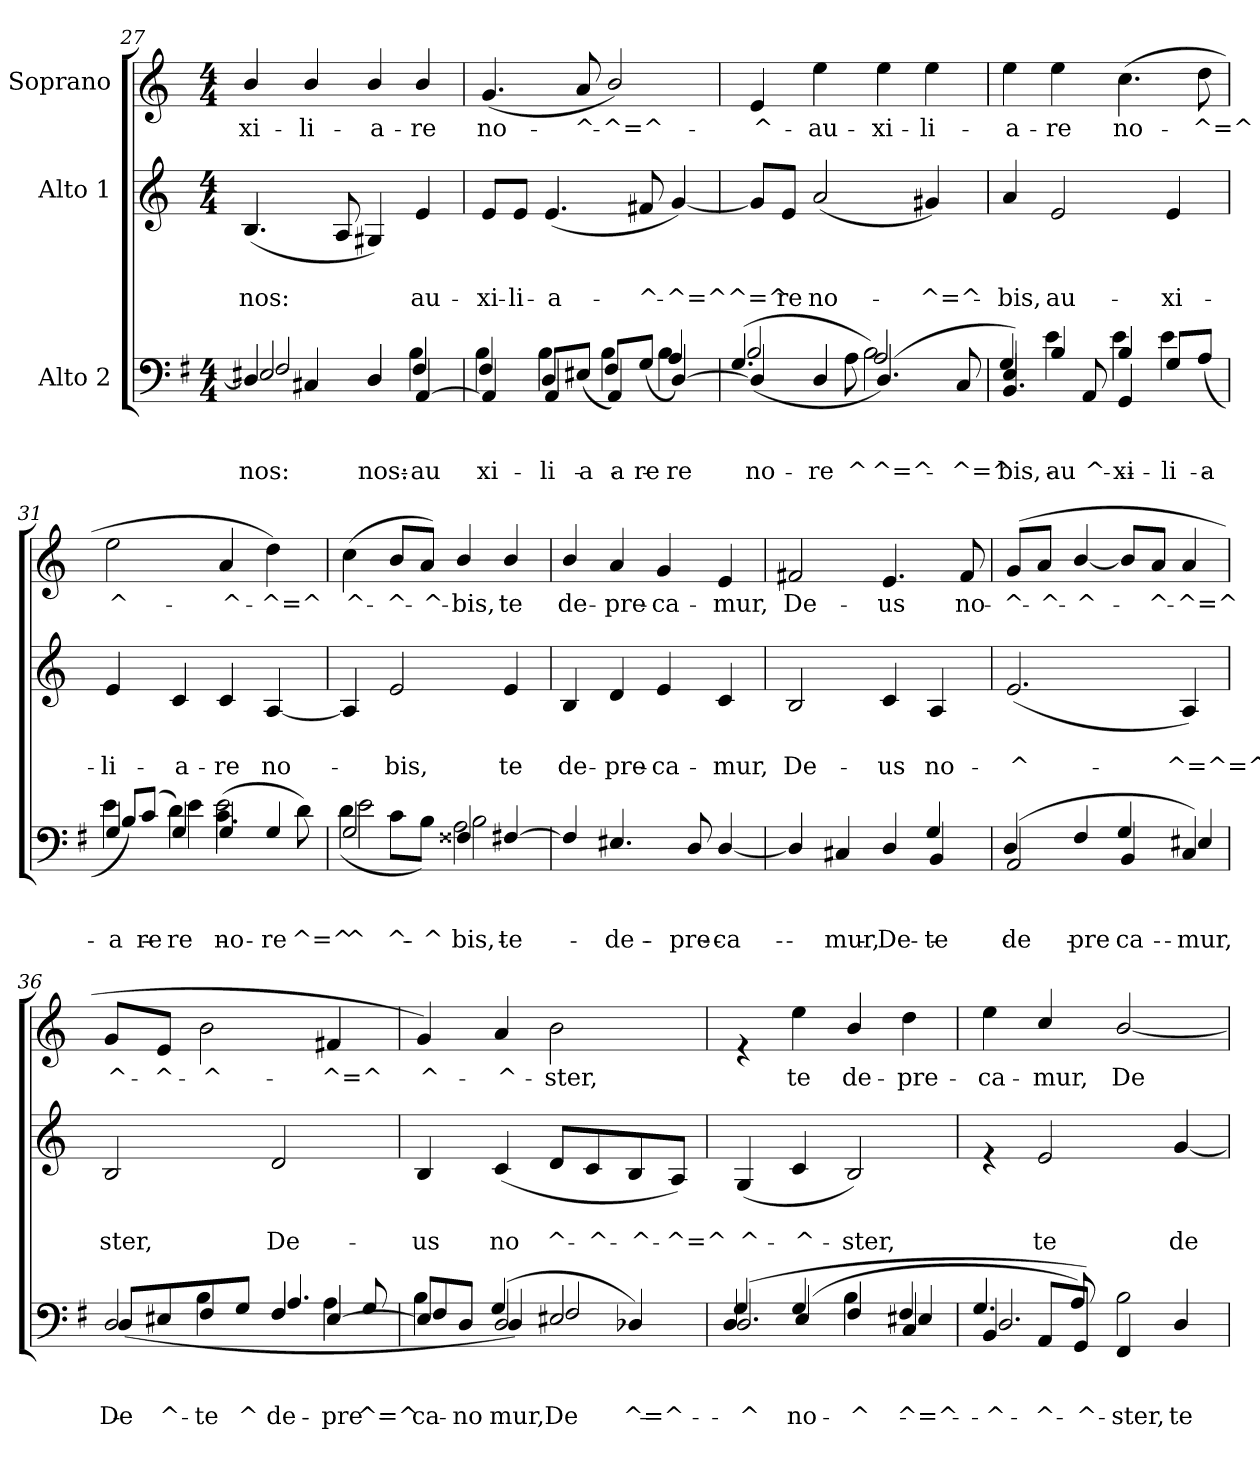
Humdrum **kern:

**kern	**text	**text	**text	**kern	**text	**text	**kern	**text
*part3	*part3	*part3	*part3	*part2	*part2	*part2	*part1	*part1
*staff3	*staff3	*staff3	*staff3	*staff2	*staff2	*staff2	*staff1	*staff1
*I"Alto 2	*	*	*	*I"Alto 1	*	*	*I"Soprano	*
*clefF4	*	*	*	*clefG2	*	*	*clefG2	*
*ITrd4c7	*	*	*	*	*	*	*	*
*k[]	*	*	*	*k[]	*	*	*k[]	*
*C:	*	*	*	*C:	*	*	*C:	*
*M4/4	*	*	*	*M4/4	*	*	*M4/4	*
=27	=27	=27	=27	=27	=27	=27	=27	=27
*^	*	*	*	*	*	*	*	*
*	*^	*	*	*	*	*	*	*	*
!	!	!	!	!	!LO:LY:b	!	!	!LO:LY:b	!	!LO:LY:b
4GG/]	2AA#X/	2BB/	.	.	nos:	(<4.B/	.	nos:	4b/	xi-
!	!	!	!	!	!	!	!	!	!	!LO:LY:b
4FF#X/	.	.	.	.	.	.	.	.	4b/	-li-
.	.	.	.	.	.	8A/	.	.	.	.
!	!	!	!	!	!LO:LY:b	!	!	!	!	!
!	!	!	!	!	!LO:LY:b	!	!	!	!	!LO:LY:b
4GG/	4GG/	4ryy	.	.	-nos:-	4G#X/)	.	.	4b/	-a-
!	!	!	!	!	!LO:LY:b	!	!	!	!	!
!	!	!	!	!	!LO:LY:b	!	!	!	!	!
!	!	!	!	!	!LO:LY:b	!	!	!LO:LY:b	!	!LO:LY:b
[<4DD/	4BB/	4E\	.	.	au	4e/	.	au-	4b/	-re
=28	=28	=28	=28	=28	=28	=28	=28	=28	=28	=28
!	!	!	!	!	!LO:LY:b	!	!	!	!	!
!	!	!	!	!	!LO:LY:b	!	!	!LO:LY:b	!	!LO:LY:b
4DD/]	4BB/	4E\	.	.	xi-	8e/L	.	-xi-	(<4.g/	no-
!	!	!	!	!	!	!	!	!LO:LY:b	!	!
.	.	.	.	.	.	8e/J	.	-li-	.	.
!	!	!	!	!	!LO:LY:b	!	!	!	!	!
!	!	!	!	!	!LO:LY:b	!	!	!	!	!
!	!	!	!	!	!LO:LY:b	!	!	!LO:LY:b	!	!
4DD/	8GG/L	4E\	.	.	-li-	(<4.e/	.	-a-	.	.
!	!	!	!	!	!LO:LY:b	!	!	!	!	!LO:LY:b
.	(<8AA#X/J	.	.	.	-a-	.	.	.	8a/	-^-
!	!	!	!	!	!LO:LY:b	!	!	!	!	!
!	!	!	!	!	!LO:LY:b	!	!	!	!	!
!	!	!	!	!	!LO:LY:b	!	!	!	!	!LO:LY:b
4DD/	8BB/L)	4E\	.	.	-a-	.	.	.	2b/)	-^=^-
!	!	!	!	!	!LO:LY:b	!	!	!LO:LY:b	!	!
.	(<8C/J	.	.	.	-re	8f#X/	.	-^-	.	.
!	!	!	!	!	!LO:LY:b	!	!	!	!	!
!	!	!	!	!	!LO:LY:b	!	!	!LO:LY:b	!	!
[<4GG/	4D/)	4E\	.	.	-re	[<4g/)	.	-^=^^=^	.	.
!!LO:LB:g=z
=29	=29	=29	=29	=29	=29	=29	=29	=29	=29	=29
!	!	!	!	!	!LO:LY:b	!	!	!	!	!
!	!	!	!	!	!LO:LY:b	!	!	!	!	!LO:LY:b
4GG/]	(<2E/	(<4.C/	.	.	-no-	8g/L]	.	.	4e/	-^-
!	!	!	!	!	!	!	!	!LO:LY:b	!	!
.	.	.	.	.	.	8e/J	.	re	.	.
!	!	!	!	!	!LO:LY:b	!	!	!LO:LY:b	!	!LO:LY:b
4GG/	.	.	.	.	re	(<2a/	.	no-	4ee\	-au-
!	!	!	!	!	!LO:LY:b	!	!	!	!	!
.	.	8D\	.	.	-^-	.	.	.	.	.
!	!	!	!	!	!LO:LY:b	!	!	!	!	!
!	!	!	!	!	!LO:LY:b	!	!	!	!	!
!	!	!	!	!	!LO:LY:b	!	!	!	!	!LO:LY:b
(<4.GG/	2D/)	2E\)	.	.	-^=^-	.	.	.	4ee\	-xi-
!	!	!	!	!	!	!	!	!LO:LY:b	!	!LO:LY:b
.	.	.	.	.	.	4g#X/)	.	-^=^-	4ee\	-li-
!	!	!	!	!	!LO:LY:b	!	!	!	!	!
8FF/	.	.	.	.	-^=^	.	.	.	.	.
=30	=30	=30	=30	=30	=30	=30	=30	=30	=30	=30
!	!	!	!	!	!LO:LY:b	!	!	!	!	!
!	!	!	!	!	!LO:LY:b	!	!	!	!	!
!	!	!	!	!	!LO:LY:b	!	!	!LO:LY:b	!	!LO:LY:b
4.EE/)	4C/	4AA/	.	.	bis,	4a/	.	-bis,	4ee\	-a-
!	!	!	!	!	!LO:LY:b	!	!	!	!	!
!	!	!	!	!	!LO:LY:b	!	!	!LO:LY:b	!	!LO:LY:b
.	4E/	4A\	.	.	au-	2e/	.	au-	4ee\	-re
!	!	!	!	!	!LO:LY:b	!	!	!	!	!
8DD/	.	.	.	.	-^-	.	.	.	.	.
!	!	!	!	!	!LO:LY:b	!	!	!	!	!
!	!	!	!	!	!LO:LY:b	!	!	!	!	!
!	!	!	!	!	!LO:LY:b	!	!	!	!	!LO:LY:b
4CC/	4E/	4A\	.	.	-xi-	.	.	.	(>4.cc\	no-
!	!	!	!	!	!LO:LY:b	!	!	!	!	!
!	!	!	!	!	!LO:LY:b	!	!	!	!	!
!	!	!	!	!	!LO:LY:b	!	!	!LO:LY:b	!	!
4C/	8C/L	4A\	.	.	-li-	4e/	.	-xi-	.	.
!	!	!	!	!	!LO:LY:b	!	!	!	!	!LO:LY:b
.	(<8D/J	.	.	.	-a	.	.	.	8dd\	-^=^
=31	=31	=31	=31	=31	=31	=31	=31	=31	=31	=31
!	!	!	!	!	!LO:LY:b	!	!	!	!	!
!	!	!	!	!	!LO:LY:b	!	!	!	!	!
!	!	!	!	!	!LO:LY:b	!	!	!LO:LY:b	!	!LO:LY:b
4C/	8E/L)	4A\	.	.	-a-	4e/	.	-li-	2ee\	^-
!	!	!	!	!	!LO:LY:b	!	!	!	!	!
.	(<8F/J	.	.	.	-re	.	.	.	.	.
!	!	!	!	!	!LO:LY:b	!	!	!	!	!
!	!	!	!	!	!LO:LY:b	!	!	!LO:LY:b	!	!
4C/	4G\)	4A\	.	.	-re	4c/	.	-a-	.	.
!	!	!	!	!	!LO:LY:b	!	!	!	!	!
!	!	!	!	!	!LO:LY:b	!	!	!	!	!
!	!	!	!	!	!LO:LY:b	!	!	!LO:LY:b	!	!LO:LY:b
4C/	2A\	(>4.F\	.	.	no-	4c/	.	-re	4a/	-^-
!	!	!	!	!	!LO:LY:b	!	!	!LO:LY:b	!	!LO:LY:b
4C/	.	.	.	.	-re	[<4A/	.	no-	4dd\)	-^=^
!	!	!	!	!	!LO:LY:b	!	!	!	!	!
.	.	8G\)	.	.	-^=^	.	.	.	.	.
!!LO:PB:g=z
=32	=32	=32	=32	=32	=32	=32	=32	=32	=32	=32
!	!	!	!	!	!LO:LY:b	!	!	!	!	!
!	!	!	!	!	!LO:LY:b	!	!	!	!	!
!	!	!	!	!	!LO:LY:b	!	!	!	!	!LO:LY:b
2C/	(>4G\	2A\	.	.	^-	4A/]	.	.	(>4cc\	^-
!	!	!	!	!	!LO:LY:b	!	!	!LO:LY:b	!	!LO:LY:b
.	8F\L	.	.	.	-^-	2e/	.	-bis,	8b/L	-^-
!	!	!	!	!	!LO:LY:b	!	!	!	!	!LO:LY:b
.	8E\J)	.	.	.	-^-	.	.	.	8a/J)	-^-
!	!	!	!	!	!LO:LY:b	!	!	!	!	!
!	!	!	!	!	!LO:LY:b	!	!	!	!	!
!	!	!	!	!	!LO:LY:b	!	!	!	!	!LO:LY:b
4BB#X/	2D\	2E\	.	.	-bis,	.	.	.	4b/	-bis,
!	!	!	!	!	!LO:LY:b	!	!	!LO:LY:b	!	!LO:LY:b
[<4BBn/	.	.	.	.	te	4e/	.	te	4b/	te
*v	*v	*v	*	*	*	*	*	*	*	*
=33	=33	=33	=33	=33	=33	=33	=33	=33
!	!	!	!	!	!	!LO:LY:b	!	!LO:LY:b
4BB/]	.	.	.	4B/	.	de-	4b/	de-
!	!	!	!LO:LY:b	!	!	!LO:LY:b	!	!LO:LY:b
4.AA#X/	.	.	de-	4d/	.	-pre-	4a/	-pre-
!	!	!	!	!	!	!LO:LY:b	!	!LO:LY:b
.	.	.	.	4e/	.	-ca-	4g/	-ca-
!	!	!	!LO:LY:b	!	!	!	!	!
8GG/	.	.	-pre-	.	.	.	.	.
!	!	!	!LO:LY:b	!	!	!LO:LY:b	!	!LO:LY:b
[<4GG/	.	.	-ca-	4c/	.	-mur,	4e/	-mur,
=34	=34	=34	=34	=34	=34	=34	=34	=34
*^	*	*	*	*	*	*	*	*
!	!	!	!	!	!	!	!LO:LY:b	!	!LO:LY:b
4GG/]	2.ryy	.	.	.	2B/	.	De-	2f#X/	De-
!	!	!	!	!LO:LY:b	!	!	!	!	!
4FF#X/	.	.	.	-mur,	.	.	.	.	.
!	!	!	!	!LO:LY:b	!	!	!LO:LY:b	!	!LO:LY:b
4GG/	.	.	.	De-	4c/	.	-us	4.e/	-us
!	!	!	!	!LO:LY:b	!	!	!	!	!
!	!	!	!	!LO:LY:b	!	!	!LO:LY:b	!	!
4EE/	4C/	.	.	te	4A/	.	no-	.	.
!	!	!	!	!	!	!	!	!	!LO:LY:b
.	.	.	.	.	.	.	.	8f#/	no-
!!LO:LB:g=z
=35	=35	=35	=35	=35	=35	=35	=35	=35	=35
!	!	!	!	!LO:LY:b	!	!	!	!	!
!	!	!	!	!LO:LY:b	!	!	!LO:LY:b	!	!LO:LY:b
(<2DD/	4GG/	.	.	de-	(<2.e/	.	-^-	(<8g/L	-^-
!	!	!	!	!	!	!	!	!	!LO:LY:b
.	.	.	.	.	.	.	.	8a/J	-^-
!	!	!	!	!LO:LY:b	!	!	!	!	!LO:LY:b
.	4BB/	.	.	-pre-	.	.	.	[<4b/	-^-
!	!	!	!	!LO:LY:b	!	!	!	!	!
!	!	!	!	!LO:LY:b	!	!	!	!	!
4EE/	4C/	.	.	-ca-	.	.	.	8b/L]	.
!	!	!	!	!	!	!	!	!	!LO:LY:b
.	.	.	.	.	.	.	.	8a/J	-^-
!	!	!	!	!LO:LY:b	!	!	!	!	!
!	!	!	!	!LO:LY:b	!	!	!LO:LY:b	!	!LO:LY:b
4FF/)	4AA#X/	.	.	-mur,	4A/)	.	-^=^=^	4a/	-^=^
=36	=36	=36	=36	=36	=36	=36	=36	=36	=36
!	!	!	!	!LO:LY:b	!	!	!	!	!
!	!	!	!	!LO:LY:b	!	!	!LO:LY:b	!	!LO:LY:b
*	*^	*	*	*	*	*	*	*	*
2GG/	(<8GG/L	4ryy	.	.	De	2B/	.	ster,	8g/L	^-
!	!	!	!	!	!LO:LY:b	!	!	!	!	!LO:LY:b
.	8AA#X/	.	.	.	^-	.	.	.	8e/J	-^-
!	!	!	!	!	!LO:LY:b	!	!	!	!	!
!	!	!	!	!	!LO:LY:b	!	!	!	!	!LO:LY:b
.	8BB/	4E\	.	.	te	.	.	.	2b\	-^-
!	!	!	!	!	!LO:LY:b	!	!	!	!	!
.	8C/J	.	.	.	-^-	.	.	.	.	.
!	!	!	!	!	!LO:LY:b	!	!	!	!	!
!	!	!	!	!	!LO:LY:b	!	!	!	!	!
!	!	!	!	!	!LO:LY:b	!	!	!LO:LY:b	!	!
4BB/	4.D/	4BB/	.	.	de-	2d/	.	De-	.	.
!	!	!	!	!	!LO:LY:b	!	!	!	!	!
!	!	!	!	!	!LO:LY:b	!	!	!	!	!LO:LY:b
[<4AA#/	.	4D\	.	.	-pre-	.	.	.	4f#X/	-^=^
!	!	!	!	!	!LO:LY:b	!	!	!	!	!
.	8C/	.	.	.	-^=^	.	.	.	.	.
=37	=37	=37	=37	=37	=37	=37	=37	=37	=37	=37
!	!	!	!	!	!LO:LY:b	!	!	!	!	!
!	!	!	!	!	!LO:LY:b	!	!	!LO:LY:b	!	!LO:LY:b
8AA#/L]	4BB/	4E\	.	.	-ca-	4B/	.	-us	4g/)	^-
!	!	!	!	!	!LO:LY:b	!	!	!	!	!
8GG/J	.	.	.	.	-no	.	.	.	.	.
!	!	!	!	!	!LO:LY:b	!	!	!	!	!
!	!	!	!	!	!LO:LY:b	!	!	!	!	!
!	!	!	!	!	!LO:LY:b	!	!	!LO:LY:b	!	!LO:LY:b
(<2GG/	4GG/)	4C/	.	.	-mur,	(<4c/	.	no	4a/	-^-
!	!	!	!	!	!LO:LY:b	!	!	!	!	!
!	!	!	!	!	!LO:LY:b	!	!	!LO:LY:b	!	!LO:LY:b
.	2AA#X/	2BB/	.	.	De-	8d/L	.	^-	2b\	-ster,
!	!	!	!	!	!	!	!	!LO:LY:b	!	!
.	.	.	.	.	.	8c/	.	-^-	.	.
!	!	!	!	!	!LO:LY:b	!	!	!LO:LY:b	!	!
4GG-X/)	.	.	.	.	-^=^-	8B/	.	-^-	.	.
!	!	!	!	!	!	!	!	!LO:LY:b	!	!
.	.	.	.	.	.	8A/J)	.	-^=^	.	.
!!LO:LB:g=z
=38	=38	=38	=38	=38	=38	=38	=38	=38	=38	=38
!	!	!	!	!	!LO:LY:b	!	!	!	!	!
!	!	!	!	!	!LO:LY:b	!	!	!	!	!
!	!	!	!	!	!LO:LY:b	!	!	!LO:LY:b	!	!
(<2.GG/	4GG/	4C/	.	.	-^-	(<4G/	.	^-	4re	.
!	!	!	!	!	!LO:LY:b	!	!	!	!	!
!	!	!	!	!	!LO:LY:b	!	!	!LO:LY:b	!	!LO:LY:b
.	4C/	(<4AA/	.	.	-no	4c/	.	-^-	4ee\	te
!	!	!	!	!	!LO:LY:b	!	!	!	!	!
!	!	!	!	!	!LO:LY:b	!	!	!LO:LY:b	!	!LO:LY:b
.	4BB/	4E\	.	.	^-	2B/)	.	-ster,	4b/	de-
!	!	!	!	!	!LO:LY:b	!	!	!	!	!
!	!	!	!	!	!LO:LY:b	!	!	!	!	!
!	!	!	!	!	!LO:LY:b	!	!	!	!	!LO:LY:b
4FF/	4AA#X/	4BB/	.	.	-^=^-	.	.	.	4dd\	-pre-
=39	=39	=39	=39	=39	=39	=39	=39	=39	=39	=39
!	!	!	!	!	!LO:LY:b	!	!	!	!	!
!	!	!	!	!	!LO:LY:b	!	!	!	!	!
!	!	!	!	!	!LO:LY:b	!	!	!	!	!LO:LY:b
4EE/	2.GG/	4.C/	.	.	^-	4re	.	.	4ee\	-ca-
!	!	!	!	!	!LO:LY:b	!	!	!LO:LY:b	!	!LO:LY:b
8DD/L	.	.	.	.	-^-	2e/	.	te	4cc/	-mur,
!	!	!	!	!	!LO:LY:b	!	!	!	!	!
!	!	!	!	!	!LO:LY:b	!	!	!	!	!
8CC/J)	.	8D/)	.	.	-^-	.	.	.	.	.
!	!	!	!	!	!LO:LY:b	!	!	!	!	!
!	!	!	!	!	!LO:LY:b	!	!	!	!	!LO:LY:b
4BBB/	.	2E\	.	.	-ster,	.	.	.	[<2b/	De-
!	!	!	!	!	!LO:LY:b	!	!	!LO:LY:b	!	!
4GG/	4ryy	.	.	.	te	[<4g/	.	de-	.	.
*v	*v	*v	*	*	*	*	*	*	*	*
=	=	=	=	=	=	=	=	=
*-	*-	*-	*-	*-	*-	*-	*-	*-
